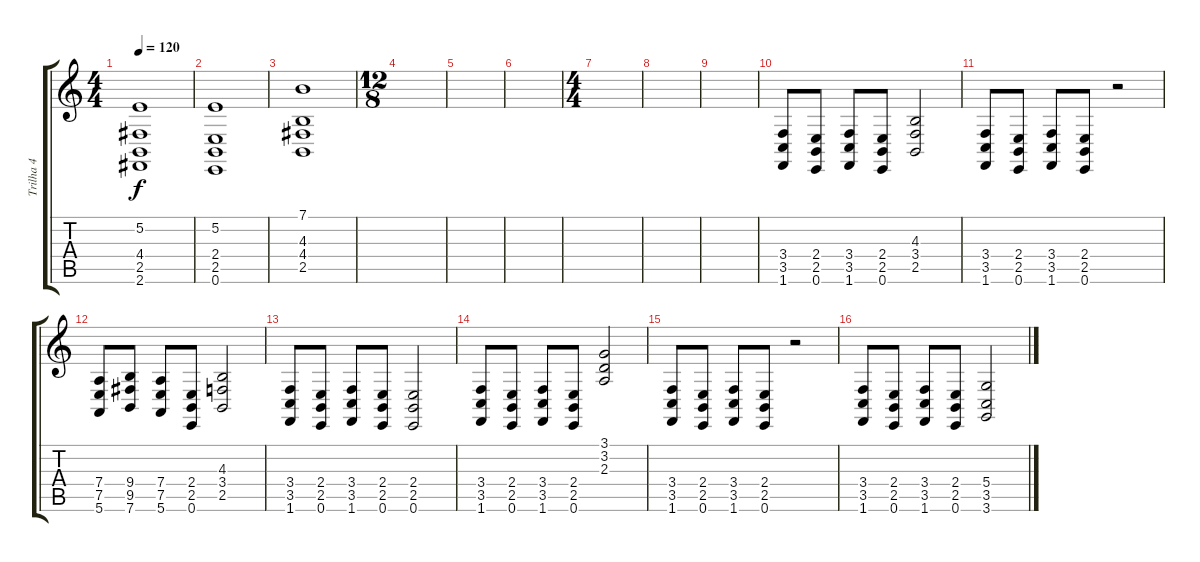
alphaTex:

\track ("Trilha 4" "Trilha 4") {instrument synthstrings1}
\staff {score tabs}
\tuning (E4 B3 G3 D3 A2 E2) {hide}
\ts (4 4)
\tempo 120
\clef g2
\ks c
(5.2 4.4 2.5 2.6).1{dy f instrument synthstrings1} |
(5.2 2.4 2.5 0.6).1 |
(7.1 4.3 4.4 2.5).1 |
\ts (12 8)
|
|
|
\ts (4 4)
|
|
|
(3.4 3.5 1.6).8 (2.4 2.5 0.6).8 (3.4 3.5 1.6).8 (2.4 2.5 0.6).8 (4.3 3.4 2.5).2 |
(3.4 3.5 1.6).8 (2.4 2.5 0.6).8 (3.4 3.5 1.6).8 (2.4 2.5 0.6).8 r.2 |
(7.4 7.5 5.6).8 (9.4 9.5 7.6).8 (7.4 7.5 5.6).8 (2.4 2.5 0.6).8 (4.3 3.4 2.5).2 |
(3.4 3.5 1.6).8 (2.4 2.5 0.6).8 (3.4 3.5 1.6).8 (2.4 2.5 0.6).8 (2.4 2.5 0.6).2 |
(3.4 3.5 1.6).8 (2.4 2.5 0.6).8 (3.4 3.5 1.6).8 (2.4 2.5 0.6).8 (3.1 3.2 2.3).2 |
(3.4 3.5 1.6).8 (2.4 2.5 0.6).8 (3.4 3.5 1.6).8 (2.4 2.5 0.6).8 r.2 |
(3.4 3.5 1.6).8 (2.4 2.5 0.6).8 (3.4 3.5 1.6).8 (2.4 2.5 0.6).8 (5.4 3.5 3.6).2
